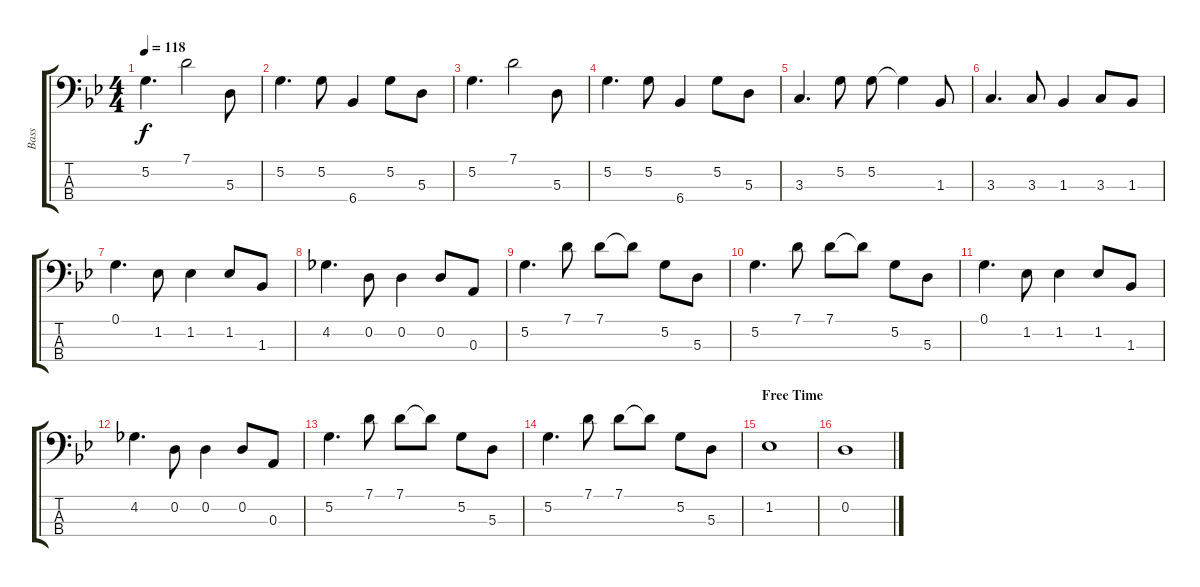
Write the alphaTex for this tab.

\track ("Bass" "Bass") {instrument electricbassfinger}
\staff {score tabs}
\tuning (G2 D2 A1 E1) {hide}
\ts (4 4)
\tempo 118
\clef f4
\ks gminor
5.2.4{d dy f} 7.1.2 5.3.8 |
5.2.4{d} 5.2.8 6.4.4 5.2.8 5.3.8 |
5.2.4{d} 7.1.2 5.3.8 |
5.2.4{d} 5.2.8 6.4.4 5.2.8 5.3.8 |
3.3.4{d} 5.2.8 5.2.8 5.2{t}.4 1.3.8 |
3.3.4{d} 3.3.8 1.3.4 3.3.8 1.3.8 |
0.1.4{d} 1.2.8 1.2.4 1.2.8 1.3.8 |
4.2.4{d} 0.2.8 0.2.4 0.2.8 0.3.8 |
5.2.4{d} 7.1.8 7.1.8 7.1{t}.8 5.2.8 5.3.8 |
5.2.4{d} 7.1.8 7.1.8 7.1{t}.8 5.2.8 5.3.8 |
0.1.4{d} 1.2.8 1.2.4 1.2.8 1.3.8 |
4.2.4{d} 0.2.8 0.2.4 0.2.8 0.3.8 |
5.2.4{d} 7.1.8 7.1.8 7.1{t}.8 5.2.8 5.3.8 |
5.2.4{d} 7.1.8 7.1.8 7.1{t}.8 5.2.8 5.3.8 |
\section ("" "Free Time")
1.2.1 |
0.2.1
